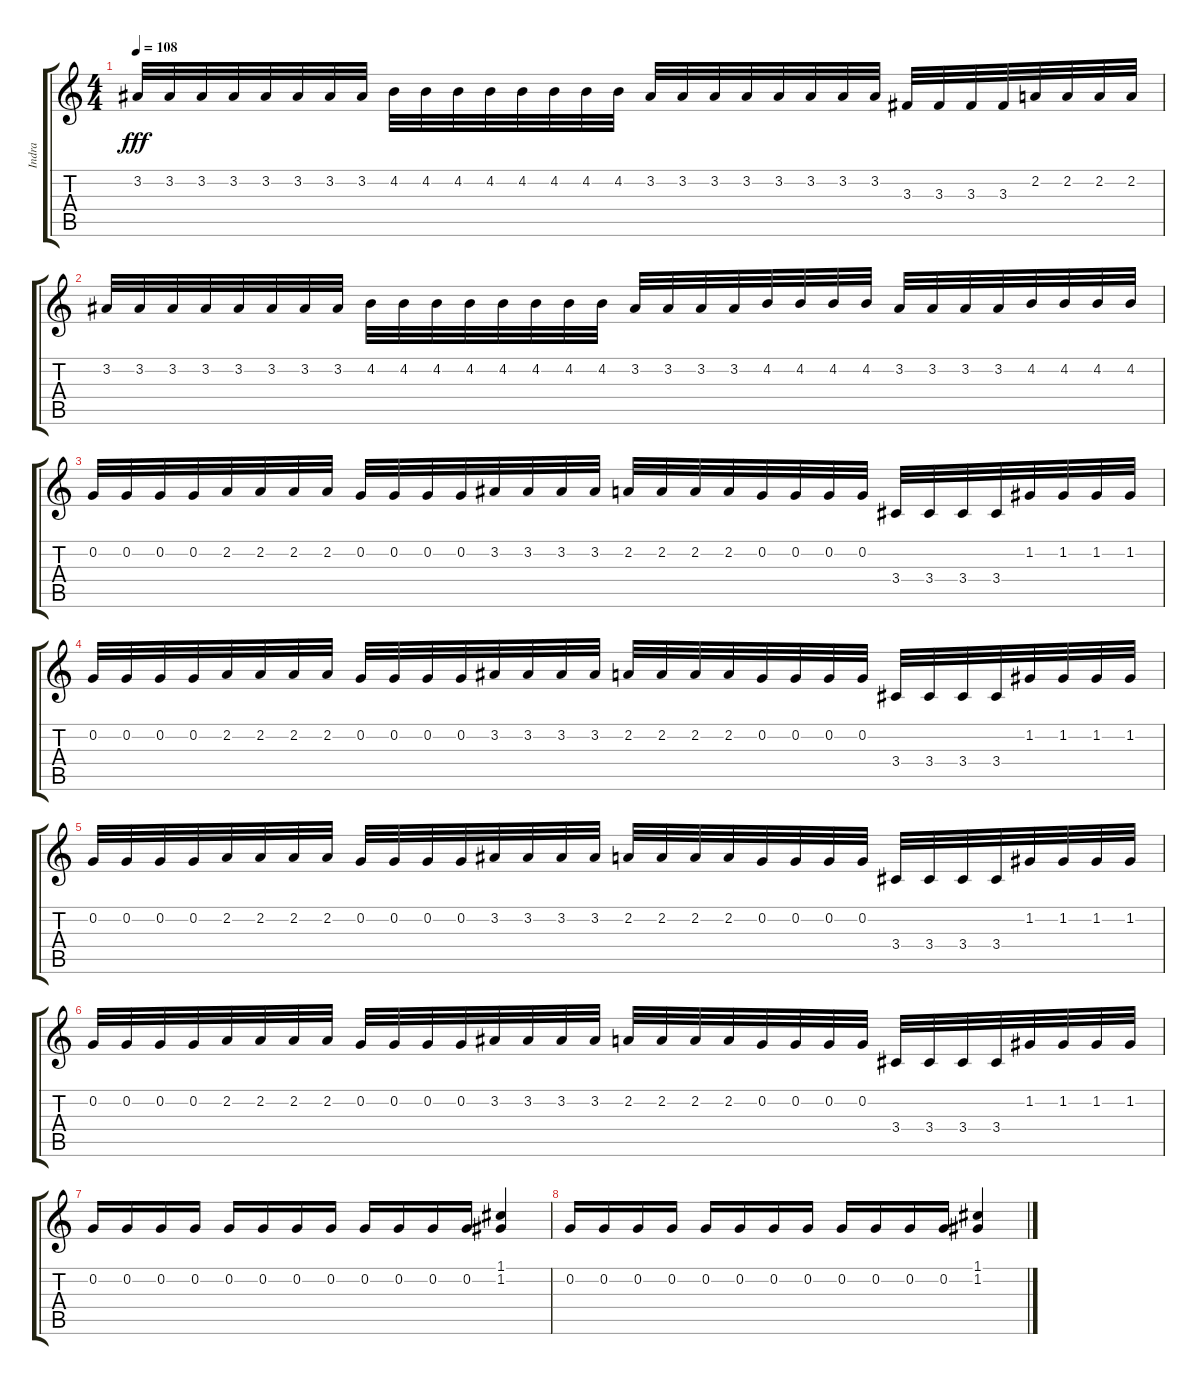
\track ("Indra" "Indra") {instrument distortionguitar}
\staff {score tabs}
\tuning (C4 G3 Eb3 Bb2 F2 C2) {hide}
\ts (4 4)
\tempo 108
\clef g2
\ks c
3.2.32{dy fff} 3.2.32 3.2.32 3.2.32 3.2.32 3.2.32 3.2.32 3.2.32 4.2.32 4.2.32 4.2.32 4.2.32 4.2.32 4.2.32 4.2.32 4.2.32 3.2.32 3.2.32 3.2.32 3.2.32 3.2.32 3.2.32 3.2.32 3.2.32 3.3.32 3.3.32 3.3.32 3.3.32 2.2.32 2.2.32 2.2.32 2.2.32 |
3.2.32 3.2.32 3.2.32 3.2.32 3.2.32 3.2.32 3.2.32 3.2.32 4.2.32 4.2.32 4.2.32 4.2.32 4.2.32 4.2.32 4.2.32 4.2.32 3.2.32 3.2.32 3.2.32 3.2.32 4.2.32 4.2.32 4.2.32 4.2.32 3.2.32 3.2.32 3.2.32 3.2.32 4.2.32 4.2.32 4.2.32 4.2.32 |
0.2.32 0.2.32 0.2.32 0.2.32 2.2.32 2.2.32 2.2.32 2.2.32 0.2.32 0.2.32 0.2.32 0.2.32 3.2.32 3.2.32 3.2.32 3.2.32 2.2.32 2.2.32 2.2.32 2.2.32 0.2.32 0.2.32 0.2.32 0.2.32 3.4.32 3.4.32 3.4.32 3.4.32 1.2.32 1.2.32 1.2.32 1.2.32 |
0.2.32 0.2.32 0.2.32 0.2.32 2.2.32 2.2.32 2.2.32 2.2.32 0.2.32 0.2.32 0.2.32 0.2.32 3.2.32 3.2.32 3.2.32 3.2.32 2.2.32 2.2.32 2.2.32 2.2.32 0.2.32 0.2.32 0.2.32 0.2.32 3.4.32 3.4.32 3.4.32 3.4.32 1.2.32 1.2.32 1.2.32 1.2.32 |
0.2.32 0.2.32 0.2.32 0.2.32 2.2.32 2.2.32 2.2.32 2.2.32 0.2.32 0.2.32 0.2.32 0.2.32 3.2.32 3.2.32 3.2.32 3.2.32 2.2.32 2.2.32 2.2.32 2.2.32 0.2.32 0.2.32 0.2.32 0.2.32 3.4.32 3.4.32 3.4.32 3.4.32 1.2.32 1.2.32 1.2.32 1.2.32 |
0.2.32 0.2.32 0.2.32 0.2.32 2.2.32 2.2.32 2.2.32 2.2.32 0.2.32 0.2.32 0.2.32 0.2.32 3.2.32 3.2.32 3.2.32 3.2.32 2.2.32 2.2.32 2.2.32 2.2.32 0.2.32 0.2.32 0.2.32 0.2.32 3.4.32 3.4.32 3.4.32 3.4.32 1.2.32 1.2.32 1.2.32 1.2.32 |
0.2.16 0.2.16 0.2.16 0.2.16 0.2.16 0.2.16 0.2.16 0.2.16 0.2.16 0.2.16 0.2.16 0.2.16 (1.1 1.2).4 |
0.2.16 0.2.16 0.2.16 0.2.16 0.2.16 0.2.16 0.2.16 0.2.16 0.2.16 0.2.16 0.2.16 0.2.16 (1.1 1.2).4
